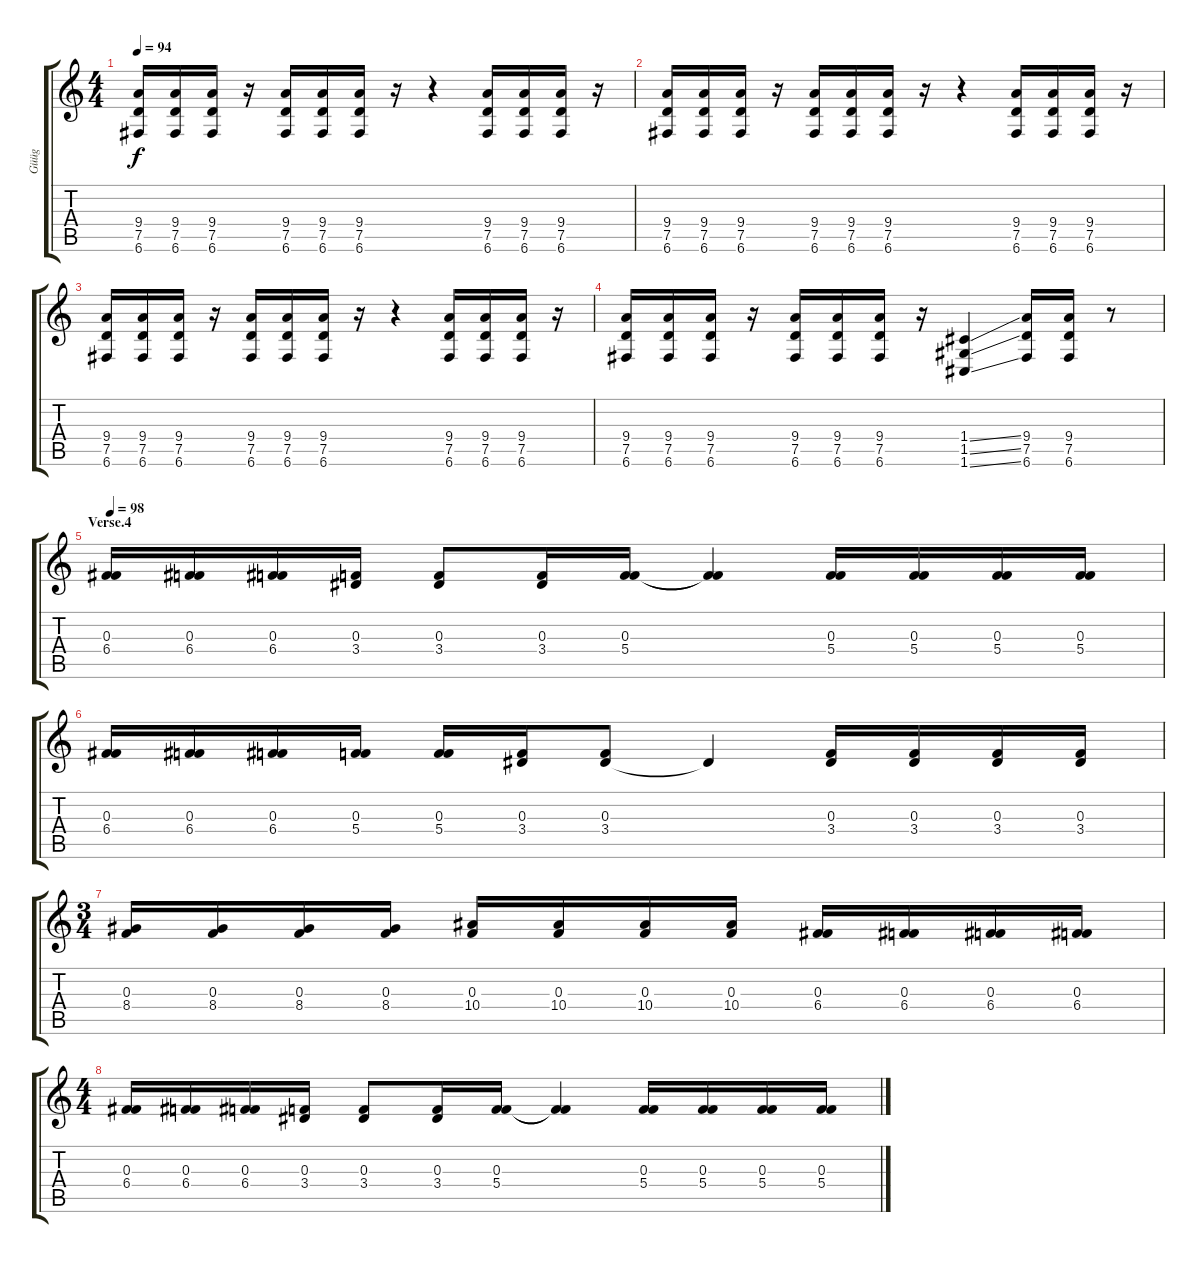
\track ("Güüg" "Güüg") {instrument distortionguitar}
\staff {score tabs}
\tuning (D4 A3 F3 C3 G2 C2) {hide}
\ts (4 4)
\tempo 94
\clef g2
\ks c
(9.4 7.5 6.6).16{dy f} (9.4 7.5 6.6).16 (9.4 7.5 6.6).16 r.16 (9.4 7.5 6.6).16 (9.4 7.5 6.6).16 (9.4 7.5 6.6).16 r.16 r.4 (9.4 7.5 6.6).16 (9.4 7.5 6.6).16 (9.4 7.5 6.6).16 r.16 |
(9.4 7.5 6.6).16 (9.4 7.5 6.6).16 (9.4 7.5 6.6).16 r.16 (9.4 7.5 6.6).16 (9.4 7.5 6.6).16 (9.4 7.5 6.6).16 r.16 r.4 (9.4 7.5 6.6).16 (9.4 7.5 6.6).16 (9.4 7.5 6.6).16 r.16 |
(9.4 7.5 6.6).16 (9.4 7.5 6.6).16 (9.4 7.5 6.6).16 r.16 (9.4 7.5 6.6).16 (9.4 7.5 6.6).16 (9.4 7.5 6.6).16 r.16 r.4 (9.4 7.5 6.6).16 (9.4 7.5 6.6).16 (9.4 7.5 6.6).16 r.16 |
(9.4 7.5 6.6).16 (9.4 7.5 6.6).16 (9.4 7.5 6.6).16 r.16 (9.4 7.5 6.6).16 (9.4 7.5 6.6).16 (9.4 7.5 6.6).16 r.16 (1.4{ss} 1.5{ss} 1.6{ss}).4 (9.4 7.5 6.6).16 (9.4 7.5 6.6).16 r.8 |
\section ("" "Verse.4")
\tempo 98
(0.3 6.4).16 (0.3 6.4).16 (0.3 6.4).16 (0.3 3.4).16 (0.3 3.4).8 (0.3 3.4).16 (0.3 5.4).16 (0.3{t} 5.4{t}).4 (0.3 5.4).16 (0.3 5.4).16 (0.3 5.4).16 (0.3 5.4).16 |
(0.3 6.4).16 (0.3 6.4).16 (0.3 6.4).16 (0.3 5.4).16 (0.3 5.4).16 (0.3 3.4).16 (0.3 3.4).8 3.4{t}.4 (0.3 3.4).16 (0.3 3.4).16 (0.3 3.4).16 (0.3 3.4).16 |
\ts (3 4)
(0.3 8.4).16 (0.3 8.4).16 (0.3 8.4).16 (0.3 8.4).16 (0.3 10.4).16 (0.3 10.4).16 (0.3 10.4).16 (0.3 10.4).16 (0.3 6.4).16 (0.3 6.4).16 (0.3 6.4).16 (0.3 6.4).16 |
\ts (4 4)
(0.3 6.4).16 (0.3 6.4).16 (0.3 6.4).16 (0.3 3.4).16 (0.3 3.4).8 (0.3 3.4).16 (0.3 5.4).16 (0.3{t} 5.4{t}).4 (0.3 5.4).16 (0.3 5.4).16 (0.3 5.4).16 (0.3 5.4).16
